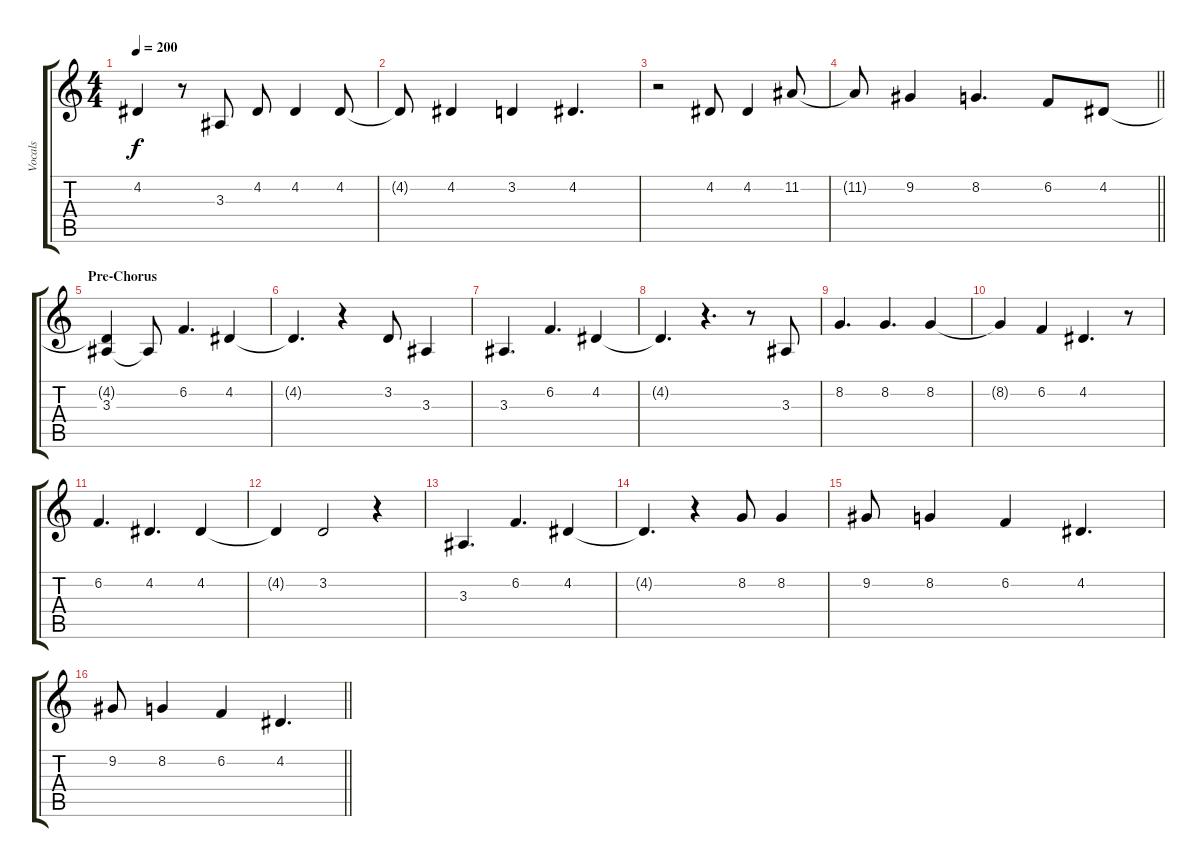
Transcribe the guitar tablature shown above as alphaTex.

\track ("Vocals" "Vocals") {instrument altosax}
\staff {score tabs}
\tuning (E4 B3 G3 D3 A2 E2) {hide}
\ts (4 4)
\tempo 200
\clef g2
\ks c
4.2{t}.4{dy f} r.8 3.3.8 4.2.8 4.2.4 4.2.8 |
4.2{t}.8 4.2.4 3.2.4 4.2.4{d} |
r.2 4.2.8 4.2.4 11.2.8 |
\barLineRight lightlight
11.2{t}.8 9.2.4 8.2.4{d} 6.2.8 4.2.8 |
\section ("" "Pre-Chorus")
(4.2{t} 3.3).4 3.3{t}.8 6.2.4{d} 4.2.4 |
4.2{t}.4{d} r.4 3.2.8 3.3.4 |
3.3.4{d} 6.2.4{d} 4.2.4 |
4.2{t}.4{d} r.4{d} r.8 3.3.8 |
8.2.4{d} 8.2.4{d} 8.2.4 |
8.2{t}.4 6.2.4 4.2.4{d} r.8 |
6.2.4{d} 4.2.4{d} 4.2.4 |
4.2{t}.4 3.2.2 r.4 |
3.3.4{d} 6.2.4{d} 4.2.4 |
4.2{t}.4{d} r.4 8.2.8 8.2.4 |
9.2.8 8.2.4 6.2.4 4.2.4{d} |
\barLineRight lightlight
9.2.8 8.2.4 6.2.4 4.2.4{d}
